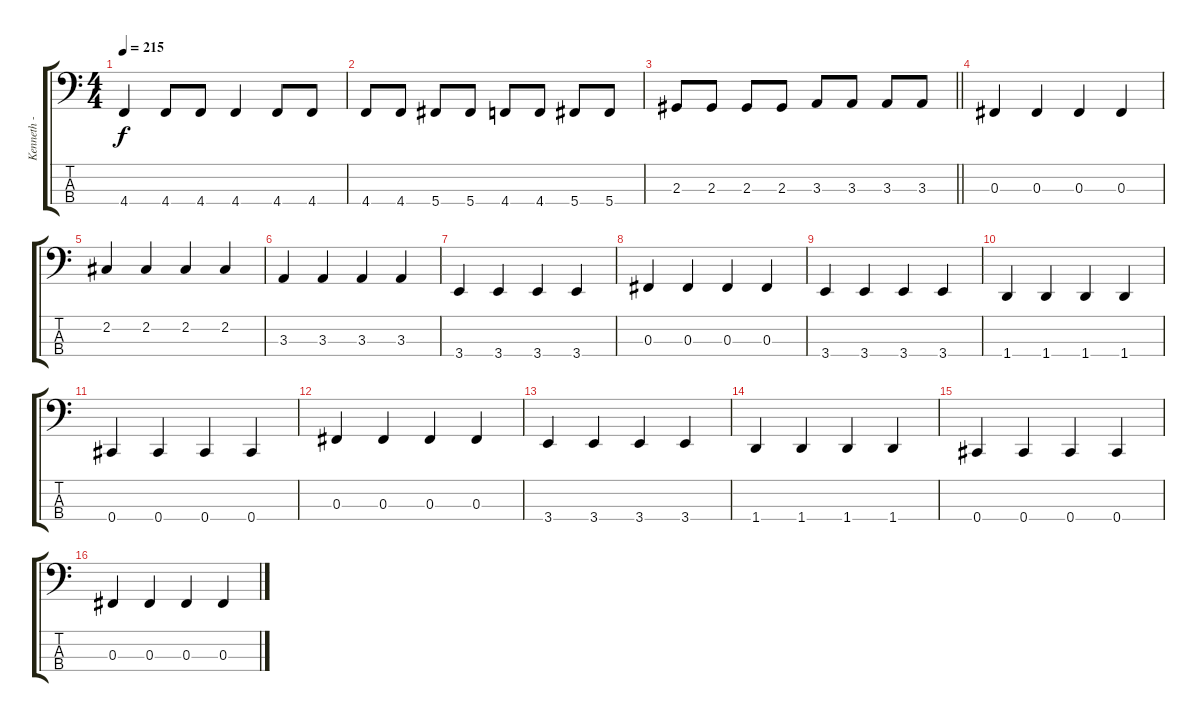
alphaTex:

\track ("Kenneth - Bass" "Kenneth - ") {instrument electricbasspick}
\staff {score tabs}
\tuning (E2 B1 Gb1 Db1) {hide}
\ts (4 4)
\tempo 215
\clef f4
\ks c
4.4.4{dy f} 4.4.8 4.4.8 4.4.4 4.4.8 4.4.8 |
4.4.8 4.4.8 5.4.8 5.4.8 4.4.8 4.4.8 5.4.8 5.4.8 |
\barLineRight lightlight
2.3.8 2.3.8 2.3.8 2.3.8 3.3.8 3.3.8 3.3.8 3.3.8 |
\section ("" "")
0.3.4 0.3.4 0.3.4 0.3.4 |
2.2.4 2.2.4 2.2.4 2.2.4 |
3.3.4 3.3.4 3.3.4 3.3.4 |
3.4.4 3.4.4 3.4.4 3.4.4 |
0.3.4 0.3.4 0.3.4 0.3.4 |
3.4.4 3.4.4 3.4.4 3.4.4 |
1.4.4 1.4.4 1.4.4 1.4.4 |
0.4.4 0.4.4 0.4.4 0.4.4 |
0.3.4 0.3.4 0.3.4 0.3.4 |
3.4.4 3.4.4 3.4.4 3.4.4 |
1.4.4 1.4.4 1.4.4 1.4.4 |
0.4.4 0.4.4 0.4.4 0.4.4 |
0.3.4 0.3.4 0.3.4 0.3.4
